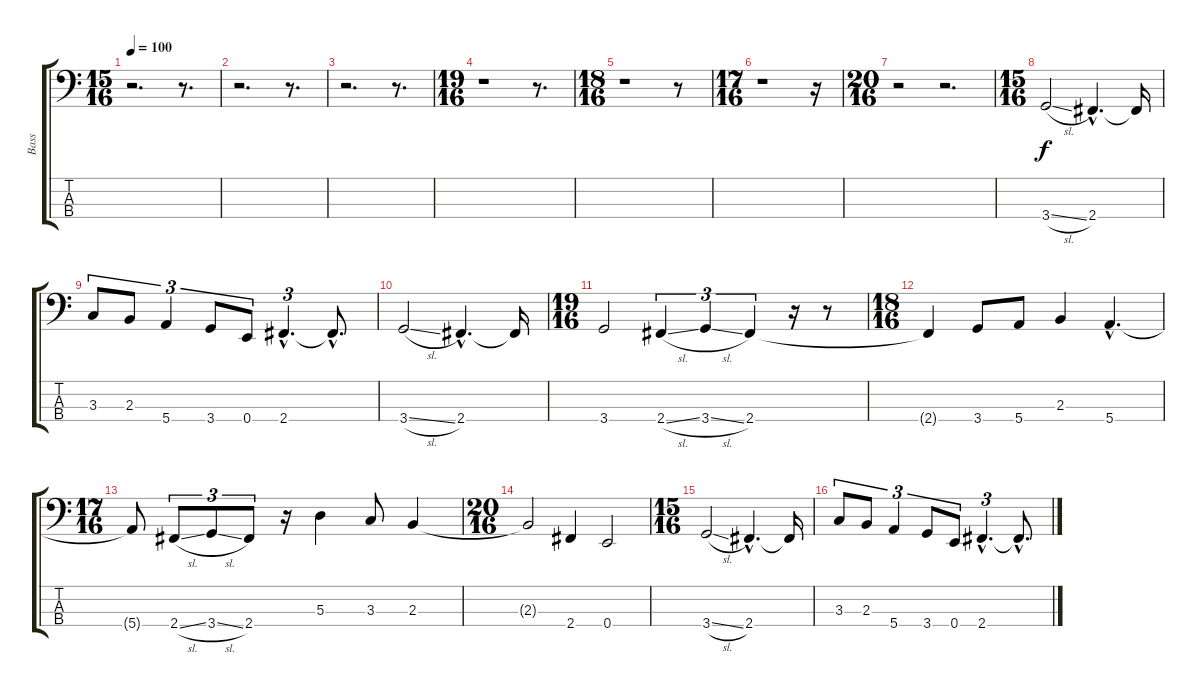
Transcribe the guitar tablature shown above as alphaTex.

\track ("Bass" "Bass") {instrument electricbassfinger}
\staff {score tabs}
\tuning (G2 D2 A1 E1) {hide}
\ts (15 16)
\tempo 100
\clef f4
\ks c
r.2{d dy f instrument electricbassfinger} r.8{d} |
r.2{d} r.8{d} |
r.2{d} r.8{d} |
\ts (19 16)
r.1 r.8{d} |
\ts (18 16)
r.1 r.8 |
\ts (17 16)
r.1 r.16 |
\ts (20 16)
r.2 r.2{d} |
\ts (15 16)
3.4{sl}.2 2.4{hac}.4{d} 2.4{t}.16 |
3.3.8{tu (3 2)} 2.3.8{tu (3 2)} 5.4.4{tu (3 2)} 3.4.8{tu (3 2)} 0.4.8{tu (3 2)} 2.4{hac}.4{d tu (3 2)} 2.4{hac t}.8{d} |
3.4{sl}.2 2.4{hac}.4{d} 2.4{t}.16 |
\ts (19 16)
3.4.2 2.4{sl}.4{tu (3 2)} 3.4{sl}.4{tu (3 2)} 2.4.4{tu (3 2)} r.16 r.8 |
\ts (18 16)
2.4{t}.4 3.4.8 5.4.8 2.3.4 5.4{hac}.4{d} |
\ts (17 16)
5.4{t}.8 2.4{sl}.8{tu (3 2)} 3.4{sl}.8{tu (3 2)} 2.4.8{tu (3 2)} r.16 5.3.4 3.3.8 2.3.4 |
\ts (20 16)
2.3{t}.2 2.4.4 0.4.2 |
\ts (15 16)
3.4{sl}.2 2.4{hac}.4{d} 2.4{t}.16 |
3.3.8{tu (3 2)} 2.3.8{tu (3 2)} 5.4.4{tu (3 2)} 3.4.8{tu (3 2)} 0.4.8{tu (3 2)} 2.4{hac}.4{d tu (3 2)} 2.4{hac t}.8{d}
